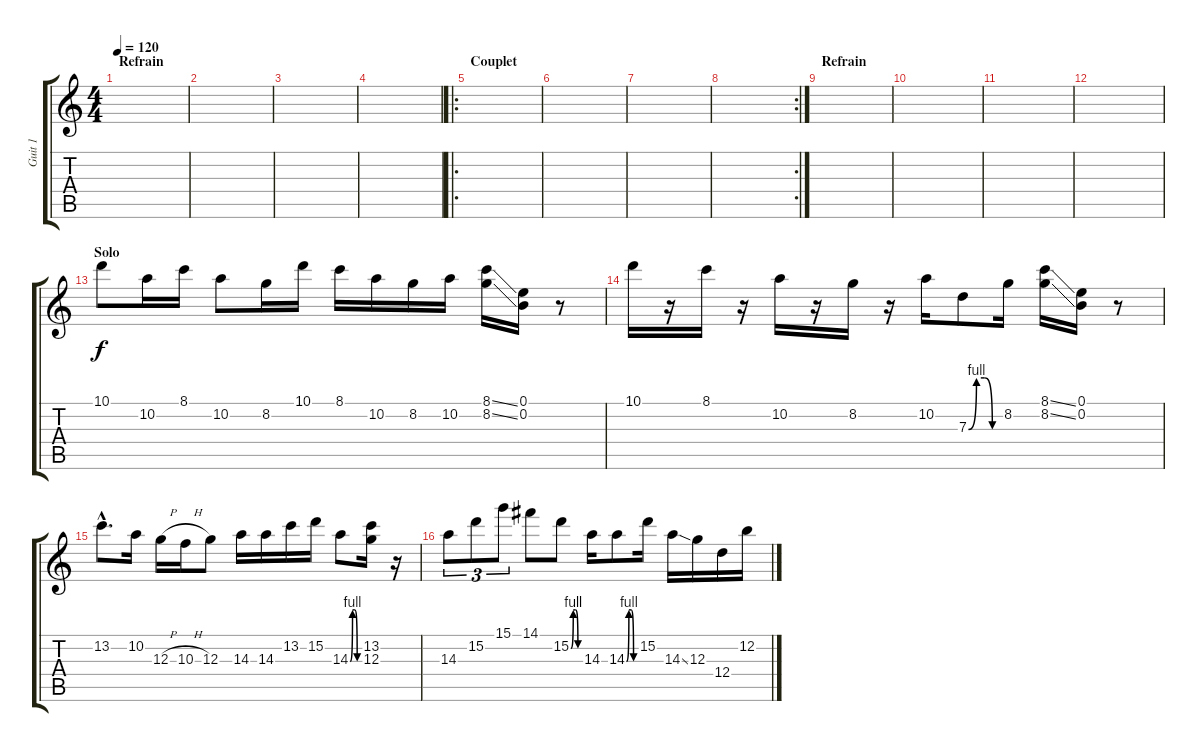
\track ("Guit 1" "Guit 1") {instrument overdrivenguitar}
\staff {score tabs}
\tuning (E4 B3 G3 D3 A2 E2) {hide}
\ts (4 4)
\section ("" "Refrain")
\tempo 120
\clef g2
\ks c
|
|
|
|
\ro
\section ("" "Couplet")
|
|
|
\rc 2
|
\section ("" "Refrain")
|
|
|
|
\section ("" "Solo")
10.1.8{volume 15 instrument overdrivenguitar} 10.2.16 8.1.16 10.2.8 8.2.16 10.1.16 8.1.16 10.2.16 8.2.16 10.2.16 (8.1{ss} 8.2{ss}).16 (0.1 0.2).16 r.8 |
10.1.16 r.16 8.1.16 r.16 10.2.16 r.16 8.2.16 r.16 10.2.16 7.3{be (custom 0 0 15 4 30 4 45 0 60 0)}.8 8.2.16 (8.1{ss} 8.2{ss}).16 (0.1 0.2).16 r.8 |
13.2{hac}.8{d} 10.2.16 12.3{h}.16 10.3{h}.16 12.3.8 14.3.16 14.3.16 13.2.16 15.2.16 14.3{be (custom 0 0 15 4 30 4 45 0 60 0)}.8 (13.2 12.3).16 r.16 |
14.3.8{tu (3 2)} 15.2.8{tu (3 2)} 15.1.8{tu (3 2)} 14.1.8 15.2{be (custom 0 0 15 4 30 4 45 0 60 0)}.8 14.3.16 14.3{be (custom 0 0 15 4 30 4 45 0 60 0)}.8 15.2.16 14.3{ss}.16 12.3.16 12.4.16 12.2.16
